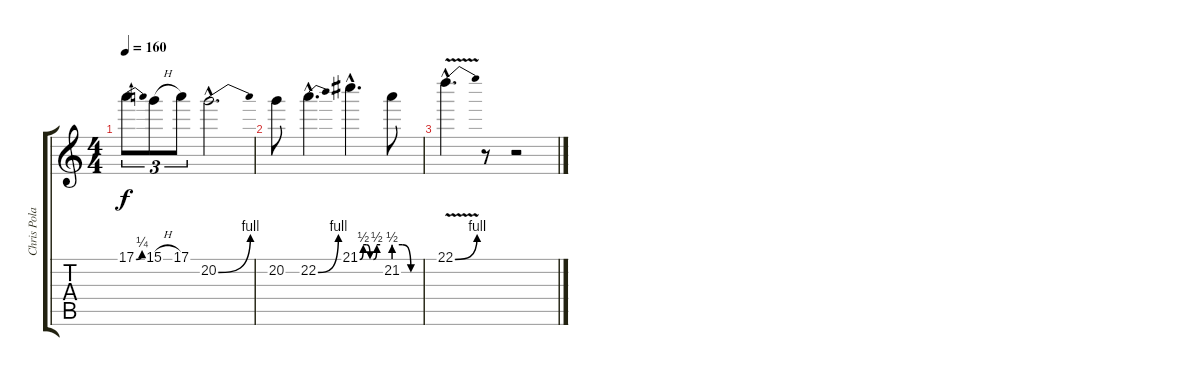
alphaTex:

\track ("Chris Poland (Guitar 2)" "Chris Pola") {instrument overdrivenguitar}
\staff {score tabs}
\tuning (E4 B3 G3 D3 A2 E2) {hide}
\ts (4 4)
\tempo 160
\clef g2
\ks c
17.1{be (bend 0 0 60 1)}.8{tu (3 2) dy f} 15.1{h}.8{tu (3 2)} 17.1.8{tu (3 2)} 20.2{be (bend 0 0 60 4) hac}.2{d} |
20.2.8 22.2{be (bend 0 0 60 4) hac}.4{d} 21.1{be (custom 0 0 10 2 20 2 30 0 40 0 50 2 60 2) hac}.4{d} 21.2{be (custom 0 2 20 2 40 0 60 0)}.8 |
22.1{be (bend 0 0 60 4) v hac}.4{d} r.8 r.2
